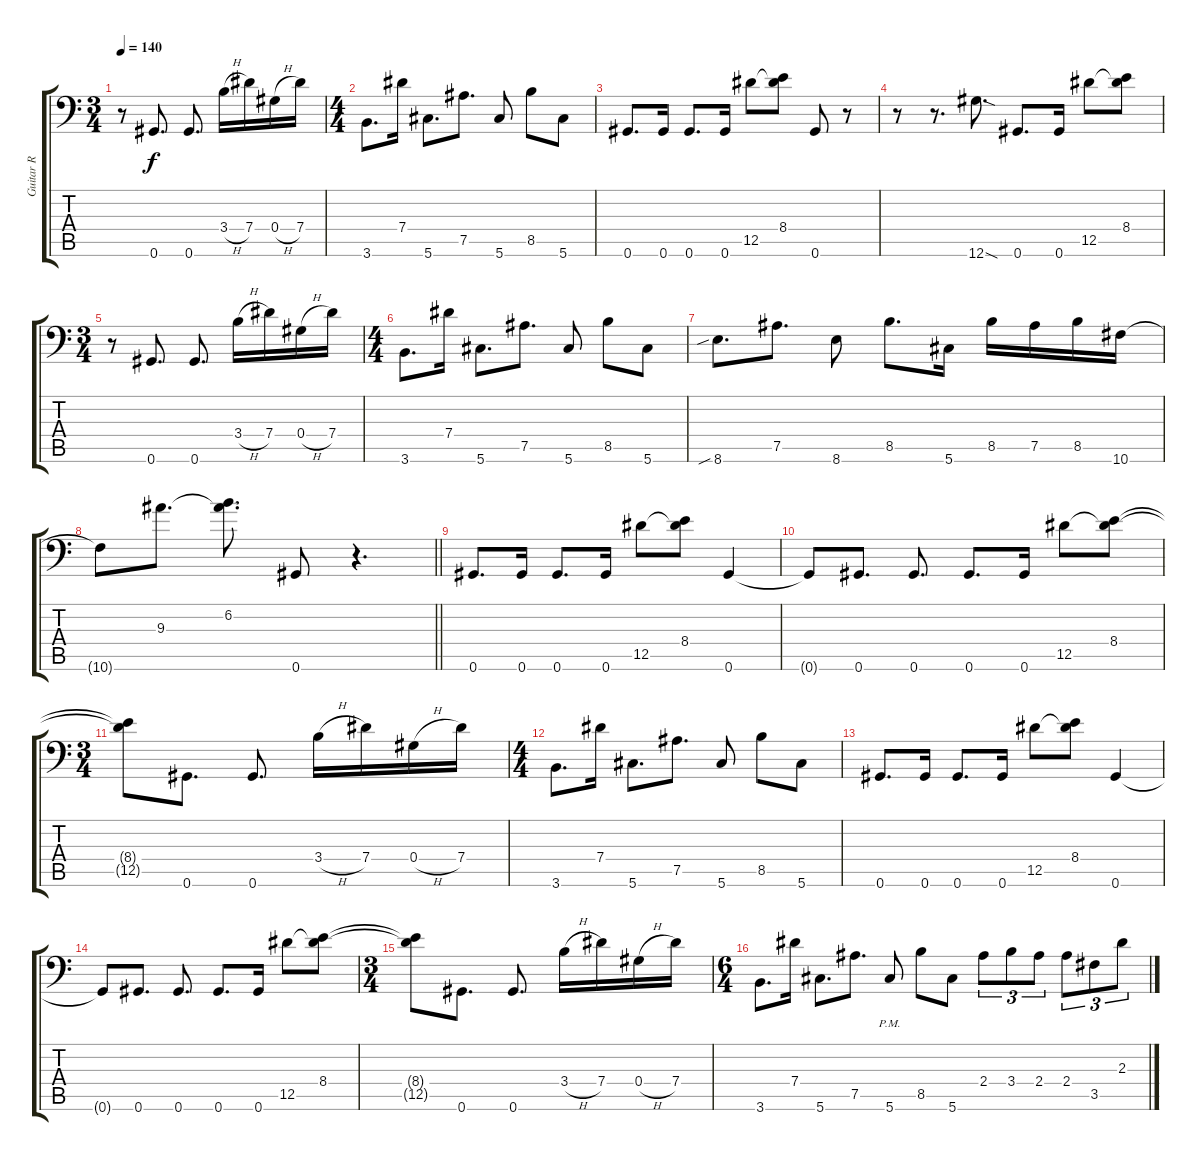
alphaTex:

\track ("Guitar R" "Guitar R") {instrument distortionguitar}
\staff {score tabs}
\tuning (Bb3 F3 Db3 Ab2 Eb2 Ab1) {hide}
\ts (3 4)
\tempo 140
\clef f4
\ks c
r.8{dy f} 0.6.8{d} 0.6.8{d} 3.4{h}.16 7.4.16 0.4{h}.16 7.4.16 |
\ts (4 4)
3.6.8{d} 7.4.16 5.6.8{d} 7.5.8{d} 5.6.8 8.5.8 5.6.8 |
0.6.8{d} 0.6.16 0.6.8{d} 0.6.16 12.5.8 (8.4 12.5{t}).8 0.6.8 r.8 |
r.8 r.8{d} 12.6{sod}.8{d} 0.6.8{d} 0.6.16 12.5.8 (8.4 12.5{t}).8 |
\ts (3 4)
r.8 0.6.8{d} 0.6.8{d} 3.4{h}.16 7.4.16 0.4{h}.16 7.4.16 |
\ts (4 4)
3.6.8{d} 7.4.16 5.6.8{d} 7.5.8{d} 5.6.8 8.5.8 5.6.8 |
8.6{sib}.8{d} 7.5.8{d} 8.6.8 8.5.8{d} 5.6.16 8.5.16 7.5.16 8.5.16 10.6.16 |
\barLineRight lightlight
10.6{t}.8 9.3.8{d} (6.2 9.3{t}).8{d} 0.6.8 r.4{d} |
0.6.8{d} 0.6.16 0.6.8{d} 0.6.16 12.5.8 (8.4 12.5{t}).8 0.6.4 |
0.6{t}.8 0.6.8{d} 0.6.8{d} 0.6.8{d} 0.6.16 12.5.8 (8.4 12.5{t}).8 |
\ts (3 4)
(8.4{t} 12.5{t}).8 0.6.8{d} 0.6.8{d} 3.4{h}.16 7.4.16 0.4{h}.16 7.4.16 |
\ts (4 4)
3.6.8{d} 7.4.16 5.6.8{d} 7.5.8{d} 5.6.8 8.5.8 5.6.8 |
0.6.8{d} 0.6.16 0.6.8{d} 0.6.16 12.5.8 (8.4 12.5{t}).8 0.6.4 |
0.6{t}.8 0.6.8{d} 0.6.8{d} 0.6.8{d} 0.6.16 12.5.8 (8.4 12.5{t}).8 |
\ts (3 4)
(8.4{t} 12.5{t}).8 0.6.8{d} 0.6.8{d} 3.4{h}.16 7.4.16 0.4{h}.16 7.4.16 |
\ts (6 4)
3.6.8{d} 7.4.16 5.6.8{d} 7.5.8{d} 5.6{pm}.8 8.5.8 5.6.8 2.4.8{tu (3 2)} 3.4.8{tu (3 2)} 2.4.8{tu (3 2)} 2.4.8{tu (3 2)} 3.5.8{tu (3 2)} 2.3.8{tu (3 2)}
